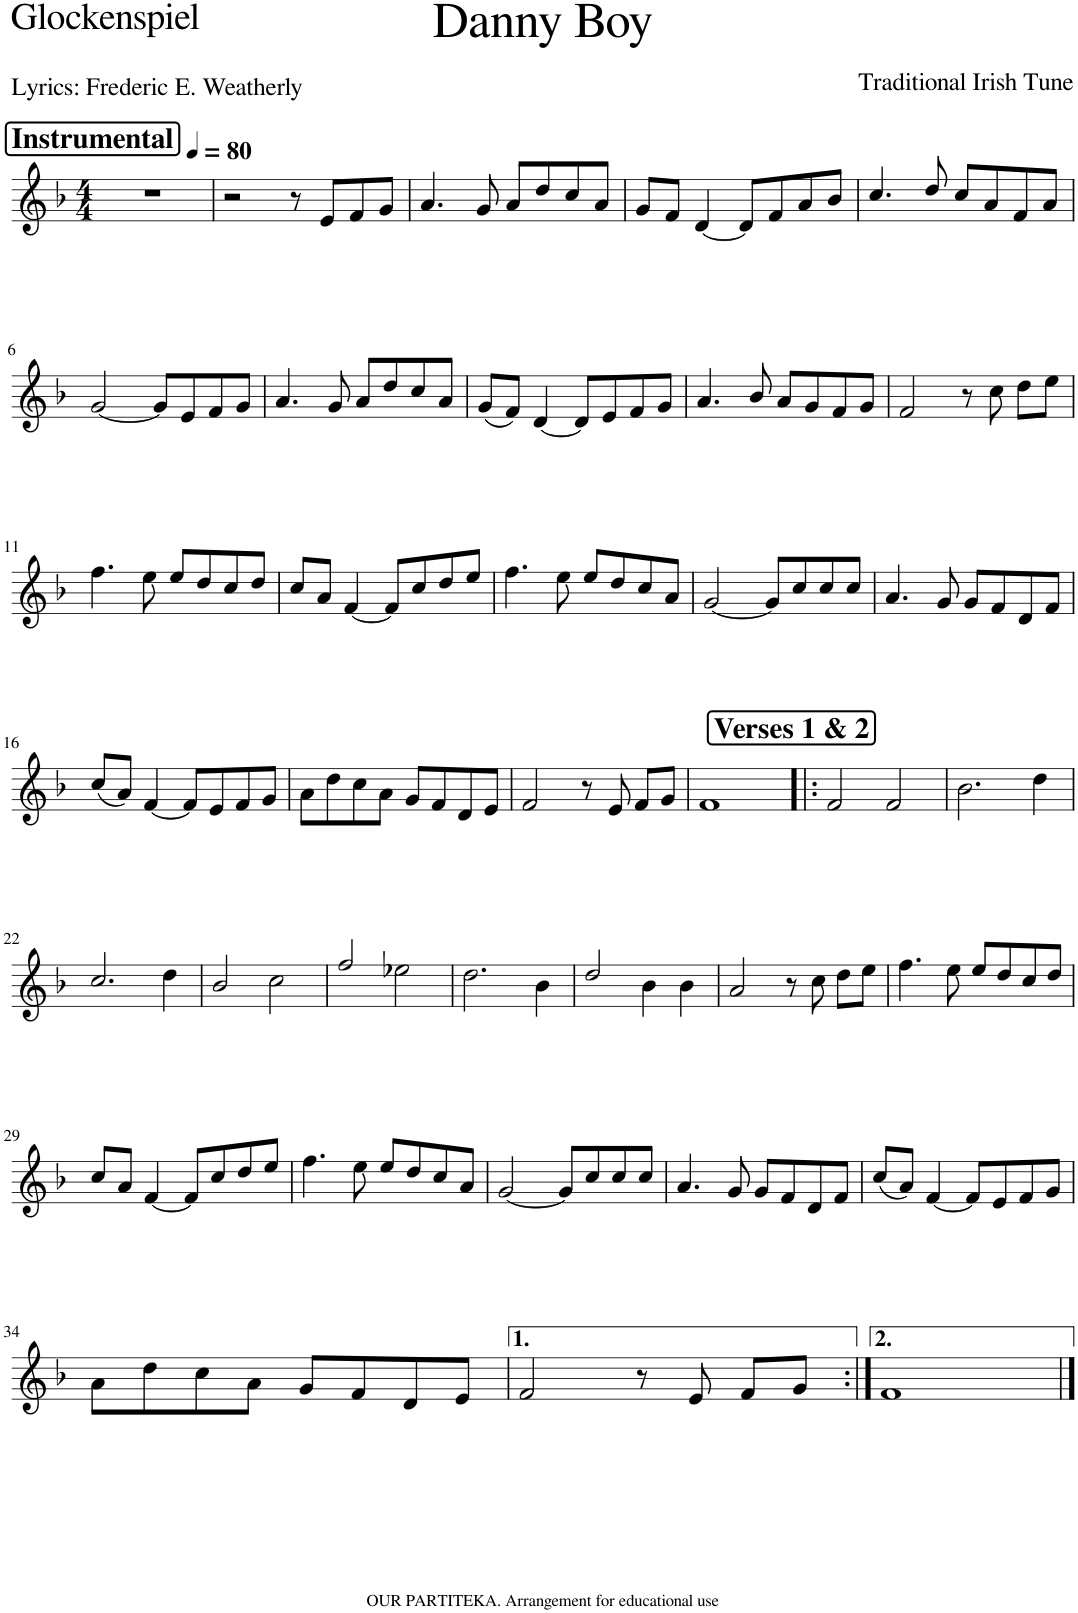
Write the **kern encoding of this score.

**kern
*part1
*staff1
*I"Glockenspiel
*I'Gl.
*clefG2
*Trd-14c-24
*k[b-]
*M4/4
*MM80
!!LO:REH:place=s1:a:B:cj:fs=14:t=Instrumental
=1
1r
=2
2r
8r
8e/L
8f/
8g/J
=3
4.a/
8g/
8a/L
8dd/
8cc/
8a/J
=4
8g/L
8f/J
[<4d/
8d/L]
8f/
8a/
8b-/J
=5
4.cc/
8dd/
8cc/L
8a/
8f/
8a/J
!!LO:LB:g=z
=6
[<2g/
8g/L]
8e/
8f/
8g/J
=7
4.a/
8g/
8a/L
8dd/
8cc/
8a/J
=8
(8g/L
8f/J)
[<4d/
8d/L]
8e/
8f/
8g/J
=9
4.a/
8b-/
8a/L
8g/
8f/
8g/J
=10
2f/
8r
8cc\
8dd\L
8ee\J
!!LO:LB:g=z
=11
4.ff\
8ee\
8ee/L
8dd/
8cc/
8dd/J
=12
8cc/L
8a/J
[<4f/
8f/L]
8cc/
8dd/
8ee/J
=13
4.ff\
8ee\
8ee/L
8dd/
8cc/
8a/J
=14
[<2g/
8g/L]
8cc/
8cc/
8cc/J
=15
4.a/
8g/
8g/L
8f/
8d/
8f/J
!!LO:LB:g=z
=16
(8cc/L
8a/J)
[<4f/
8f/L]
8e/
8f/
8g/J
=17
8a\L
8dd\
8cc\
8a\J
8g/L
8f/
8d/
8e/J
=18
2f/
8r
8e/
8f/L
8g/J
=19
1f
!!LO:REH:place=s1:a:B:cj:fs=14:t=Verses 1 & 2
=20!|:
2f/
2f/
=21
2.b-\
4dd\
!!LO:LB:g=z
=22
2.cc/
4dd\
=23
2b-/
2cc\
=24
2ff/
2ee-X\
=25
2.dd\
4b-\
=26
2dd/
4b-\
4b-\
=27
2a/
8r
8cc\
8dd\L
8ee\J
=28
4.ff\
8ee\
8ee/L
8dd/
8cc/
8dd/J
!!LO:LB:g=z
=29
8cc/L
8a/J
[<4f/
8f/L]
8cc/
8dd/
8ee/J
=30
4.ff\
8ee\
8ee/L
8dd/
8cc/
8a/J
=31
[<2g/
8g/L]
8cc/
8cc/
8cc/J
=32
4.a/
8g/
8g/L
8f/
8d/
8f/J
=33
(8cc/L
8a/J)
[<4f/
8f/L]
8e/
8f/
8g/J
!!LO:LB:g=z
=34
8a\L
8dd\
8cc\
8a\J
8g/L
8f/
8d/
8e/J
=35
2f/
8r
8e/
8f/L
8g/J
=36:|!
1f
==
*-
